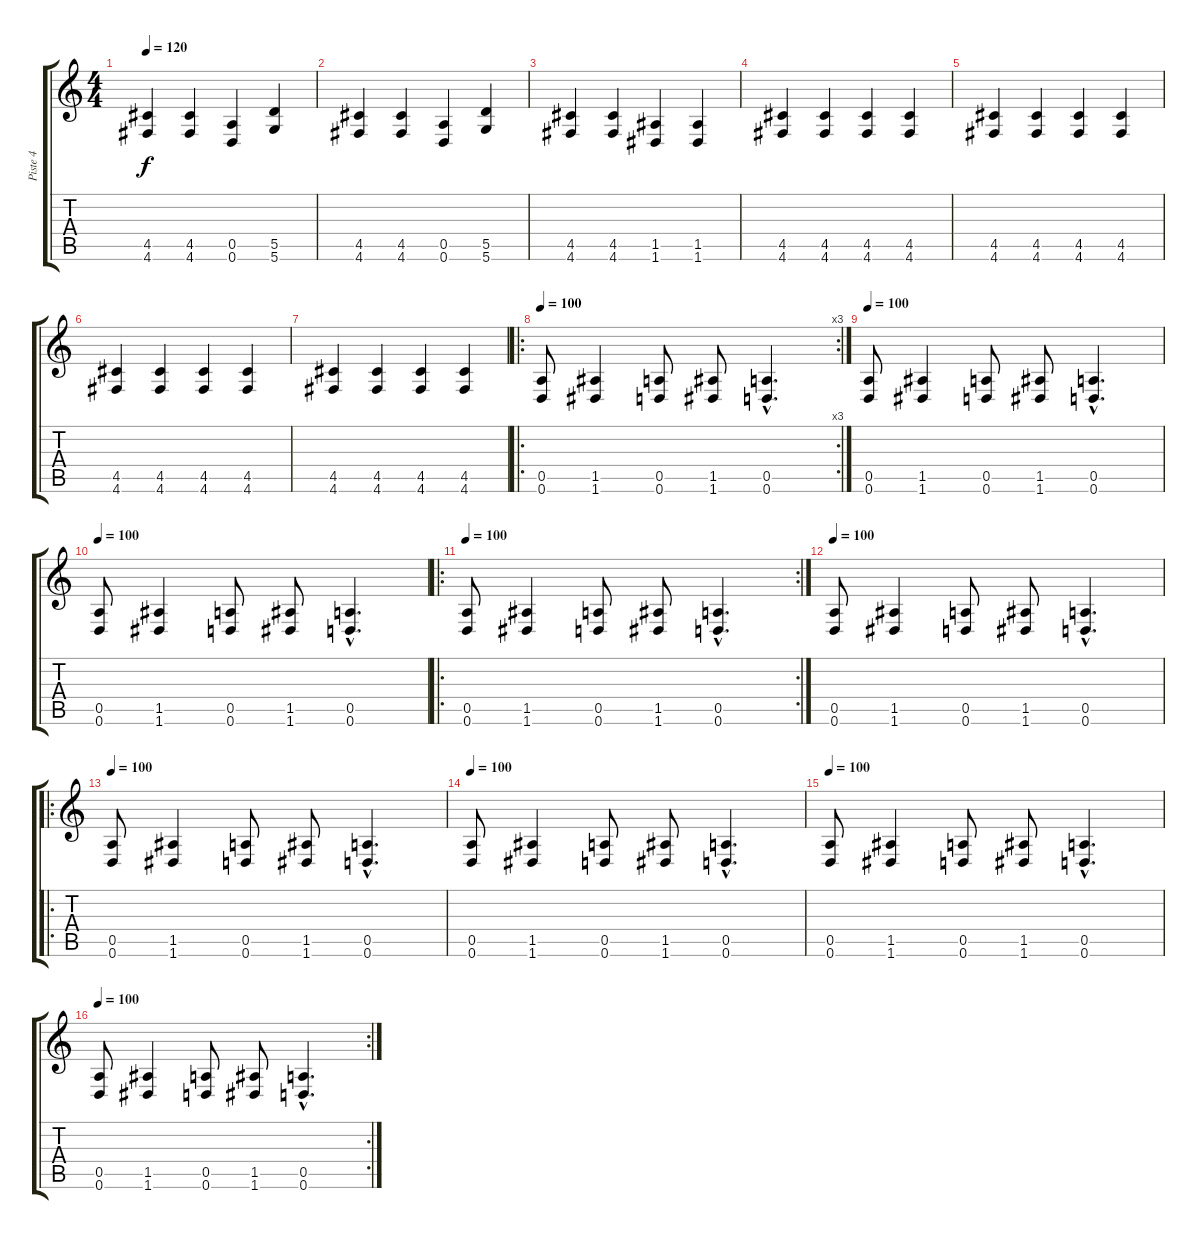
\track ("Piste 4" "Piste 4") {instrument distortionguitar}
\staff {score tabs}
\tuning (E4 B3 G3 D3 A2 D2) {hide}
\ts (4 4)
\tempo 120
\clef g2
\ks c
(4.5 4.6).4{dy f volume 12} (4.5 4.6).4 (0.5 0.6).4 (5.5 5.6).4 |
(4.5 4.6).4{volume 12} (4.5 4.6).4 (0.5 0.6).4 (5.5 5.6).4 |
(4.5 4.6).4{volume 12} (4.5 4.6).4 (1.5 1.6).4 (1.5 1.6).4 |
(4.5 4.6).4{volume 12} (4.5 4.6).4 (4.5 4.6).4 (4.5 4.6).4 |
(4.5 4.6).4{volume 12} (4.5 4.6).4 (4.5 4.6).4 (4.5 4.6).4 |
(4.5 4.6).4{volume 12} (4.5 4.6).4 (4.5 4.6).4 (4.5 4.6).4 |
(4.5 4.6).4{volume 12} (4.5 4.6).4 (4.5 4.6).4 (4.5 4.6).4 |
\ro
\rc 3
\tempo 100
(0.5 0.6).8{volume 16} (1.5 1.6).4 (0.5 0.6).8 (1.5 1.6).8 (0.5{hac} 0.6{hac}).4{d} |
\tempo 100
(0.5 0.6).8 (1.5 1.6).4 (0.5 0.6).8 (1.5 1.6).8 (0.5{hac} 0.6{hac}).4{d} |
\tempo 100
(0.5 0.6).8{volume 16} (1.5 1.6).4 (0.5 0.6).8 (1.5 1.6).8 (0.5{hac} 0.6{hac}).4{d} |
\ro
\rc 2
\tempo 100
(0.5 0.6).8{volume 16} (1.5 1.6).4 (0.5 0.6).8 (1.5 1.6).8 (0.5{hac} 0.6{hac}).4{d} |
\tempo 100
(0.5 0.6).8 (1.5 1.6).4 (0.5 0.6).8 (1.5 1.6).8 (0.5{hac} 0.6{hac}).4{d} |
\ro
\tempo 100
(0.5 0.6).8 (1.5 1.6).4 (0.5 0.6).8 (1.5 1.6).8 (0.5{hac} 0.6{hac}).4{d} |
\tempo 100
(0.5 0.6).8 (1.5 1.6).4 (0.5 0.6).8 (1.5 1.6).8 (0.5{hac} 0.6{hac}).4{d} |
\tempo 100
(0.5 0.6).8 (1.5 1.6).4 (0.5 0.6).8 (1.5 1.6).8 (0.5{hac} 0.6{hac}).4{d} |
\rc 2
\tempo 100
(0.5 0.6).8 (1.5 1.6).4 (0.5 0.6).8 (1.5 1.6).8 (0.5{hac} 0.6{hac}).4{d}
